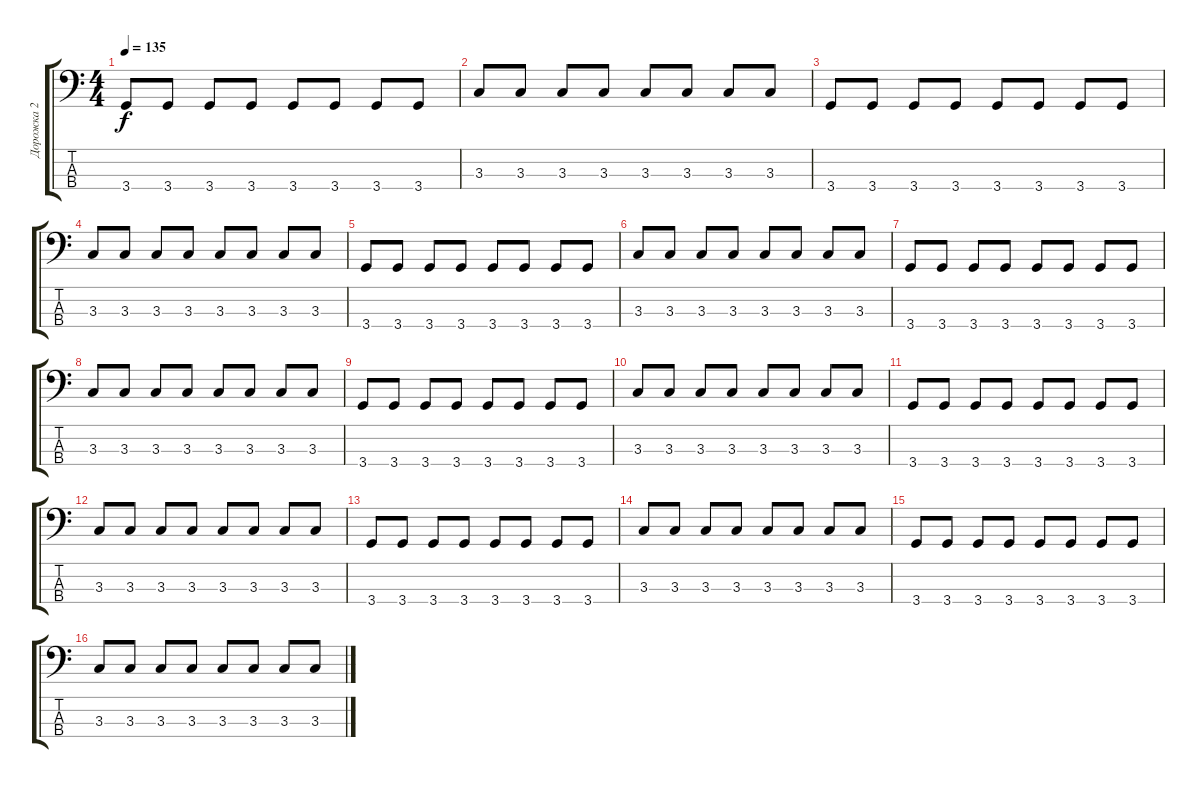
\track ("Дорожка 2" "Дорожка 2") {instrument electricbassfinger}
\staff {score tabs}
\tuning (G2 D2 A1 E1) {hide}
\ts (4 4)
\tempo 135
\clef f4
\ks c
3.4.8{dy f} 3.4.8 3.4.8 3.4.8 3.4.8 3.4.8 3.4.8 3.4.8 |
3.3.8 3.3.8 3.3.8 3.3.8 3.3.8 3.3.8 3.3.8 3.3.8 |
3.4.8 3.4.8 3.4.8 3.4.8 3.4.8 3.4.8 3.4.8 3.4.8 |
3.3.8 3.3.8 3.3.8 3.3.8 3.3.8 3.3.8 3.3.8 3.3.8 |
3.4.8 3.4.8 3.4.8 3.4.8 3.4.8 3.4.8 3.4.8 3.4.8 |
3.3.8 3.3.8 3.3.8 3.3.8 3.3.8 3.3.8 3.3.8 3.3.8 |
3.4.8 3.4.8 3.4.8 3.4.8 3.4.8 3.4.8 3.4.8 3.4.8 |
3.3.8 3.3.8 3.3.8 3.3.8 3.3.8 3.3.8 3.3.8 3.3.8 |
3.4.8 3.4.8 3.4.8 3.4.8 3.4.8 3.4.8 3.4.8 3.4.8 |
3.3.8 3.3.8 3.3.8 3.3.8 3.3.8 3.3.8 3.3.8 3.3.8 |
3.4.8 3.4.8 3.4.8 3.4.8 3.4.8 3.4.8 3.4.8 3.4.8 |
3.3.8 3.3.8 3.3.8 3.3.8 3.3.8 3.3.8 3.3.8 3.3.8 |
3.4.8 3.4.8 3.4.8 3.4.8 3.4.8 3.4.8 3.4.8 3.4.8 |
3.3.8 3.3.8 3.3.8 3.3.8 3.3.8 3.3.8 3.3.8 3.3.8 |
3.4.8 3.4.8 3.4.8 3.4.8 3.4.8 3.4.8 3.4.8 3.4.8 |
3.3.8 3.3.8 3.3.8 3.3.8 3.3.8 3.3.8 3.3.8 3.3.8
